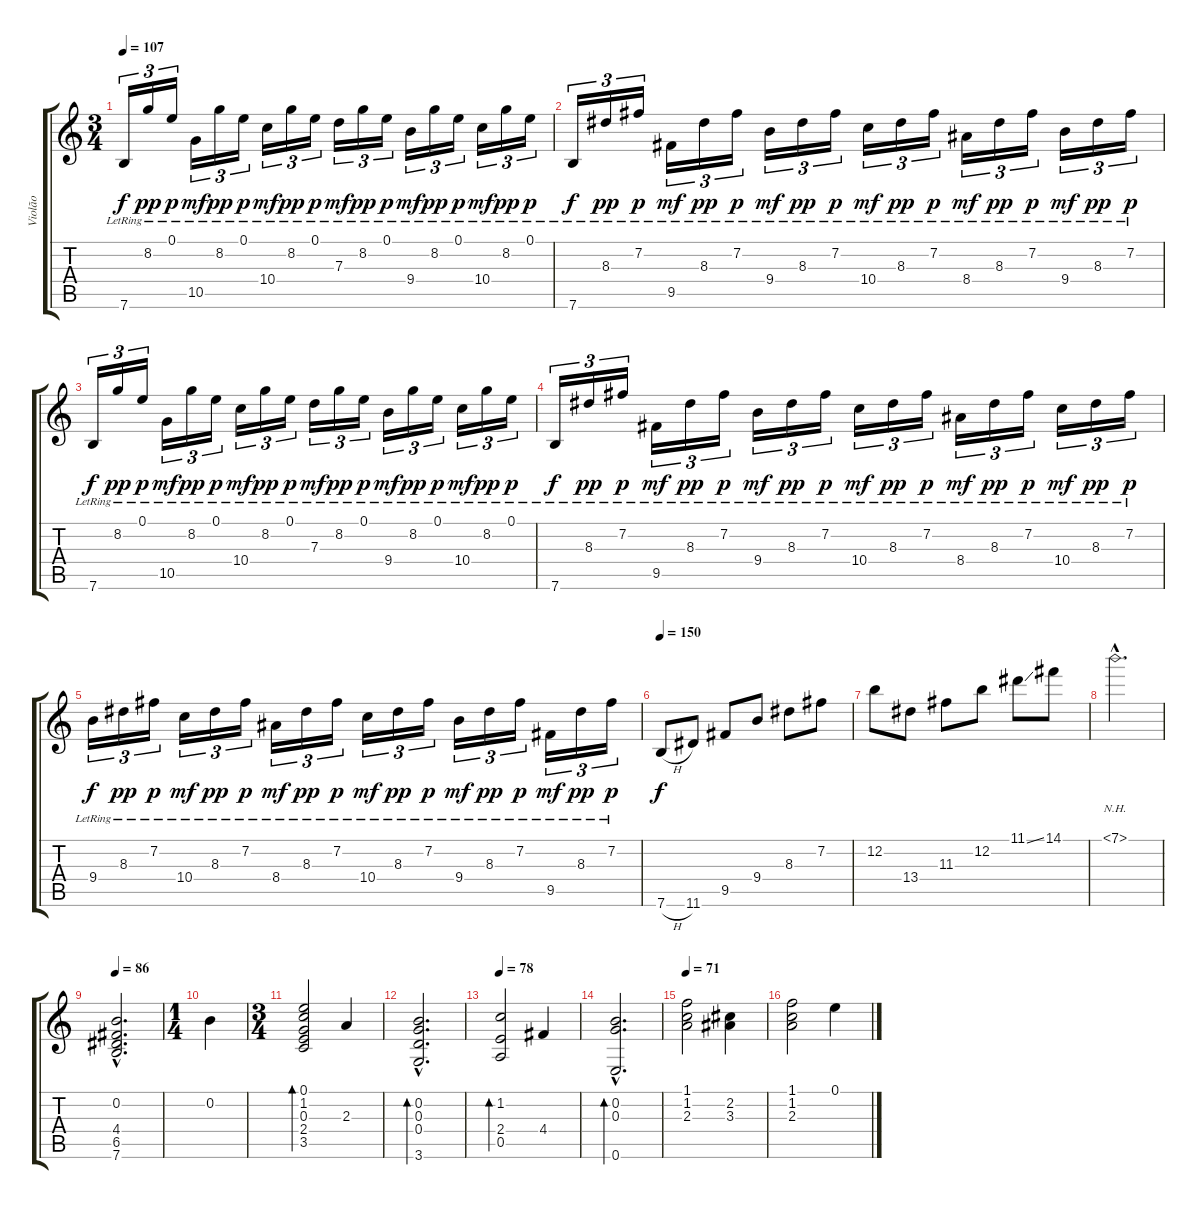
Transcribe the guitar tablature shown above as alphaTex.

\track ("Violão" "Violão") {instrument acousticguitarnylon}
\staff {score tabs}
\tuning (E4 B3 G3 D3 A2 E2) {hide}
\ts (3 4)
\tempo 107
\clef g2
\ks c
7.6{lr}.16{tu (3 2) dy f} 8.2{lr}.16{tu (3 2) dy pp} 0.1{lr}.16{tu (3 2) dy p} 10.5{lr}.16{tu (3 2) dy mf} 8.2{lr}.16{tu (3 2) dy pp} 0.1{lr}.16{tu (3 2) dy p} 10.4{lr}.16{tu (3 2) dy mf} 8.2{lr}.16{tu (3 2) dy pp} 0.1{lr}.16{tu (3 2) dy p} 7.3{lr}.16{tu (3 2) dy mf} 8.2{lr}.16{tu (3 2) dy pp} 0.1{lr}.16{tu (3 2) dy p} 9.4{lr}.16{tu (3 2) dy mf} 8.2{lr}.16{tu (3 2) dy pp} 0.1{lr}.16{tu (3 2) dy p} 10.4{lr}.16{tu (3 2) dy mf} 8.2{lr}.16{tu (3 2) dy pp} 0.1{lr}.16{tu (3 2) dy p} |
7.6{lr}.16{tu (3 2) dy f} 8.3{lr}.16{tu (3 2) dy pp} 7.2{lr}.16{tu (3 2) dy p} 9.5{lr}.16{tu (3 2) dy mf} 8.3{lr}.16{tu (3 2) dy pp} 7.2{lr}.16{tu (3 2) dy p} 9.4{lr}.16{tu (3 2) dy mf} 8.3{lr}.16{tu (3 2) dy pp} 7.2{lr}.16{tu (3 2) dy p} 10.4{lr}.16{tu (3 2) dy mf} 8.3{lr}.16{tu (3 2) dy pp} 7.2{lr}.16{tu (3 2) dy p} 8.4{lr}.16{tu (3 2) dy mf} 8.3{lr}.16{tu (3 2) dy pp} 7.2{lr}.16{tu (3 2) dy p} 9.4{lr}.16{tu (3 2) dy mf} 8.3{lr}.16{tu (3 2) dy pp} 7.2{lr}.16{tu (3 2) dy p} |
7.6{lr}.16{tu (3 2) dy f} 8.2{lr}.16{tu (3 2) dy pp} 0.1{lr}.16{tu (3 2) dy p} 10.5{lr}.16{tu (3 2) dy mf} 8.2{lr}.16{tu (3 2) dy pp} 0.1{lr}.16{tu (3 2) dy p} 10.4{lr}.16{tu (3 2) dy mf} 8.2{lr}.16{tu (3 2) dy pp} 0.1{lr}.16{tu (3 2) dy p} 7.3{lr}.16{tu (3 2) dy mf} 8.2{lr}.16{tu (3 2) dy pp} 0.1{lr}.16{tu (3 2) dy p} 9.4{lr}.16{tu (3 2) dy mf} 8.2{lr}.16{tu (3 2) dy pp} 0.1{lr}.16{tu (3 2) dy p} 10.4{lr}.16{tu (3 2) dy mf} 8.2{lr}.16{tu (3 2) dy pp} 0.1{lr}.16{tu (3 2) dy p} |
7.6{lr}.16{tu (3 2) dy f} 8.3{lr}.16{tu (3 2) dy pp} 7.2{lr}.16{tu (3 2) dy p} 9.5{lr}.16{tu (3 2) dy mf} 8.3{lr}.16{tu (3 2) dy pp} 7.2{lr}.16{tu (3 2) dy p} 9.4{lr}.16{tu (3 2) dy mf} 8.3{lr}.16{tu (3 2) dy pp} 7.2{lr}.16{tu (3 2) dy p} 10.4{lr}.16{tu (3 2) dy mf} 8.3{lr}.16{tu (3 2) dy pp} 7.2{lr}.16{tu (3 2) dy p} 8.4{lr}.16{tu (3 2) dy mf} 8.3{lr}.16{tu (3 2) dy pp} 7.2{lr}.16{tu (3 2) dy p} 10.4{lr}.16{tu (3 2) dy mf} 8.3{lr}.16{tu (3 2) dy pp} 7.2{lr}.16{tu (3 2) dy p} |
9.4{lr}.16{tu (3 2) dy f} 8.3{lr}.16{tu (3 2) dy pp} 7.2{lr}.16{tu (3 2) dy p} 10.4{lr}.16{tu (3 2) dy mf} 8.3{lr}.16{tu (3 2) dy pp} 7.2{lr}.16{tu (3 2) dy p} 8.4{lr}.16{tu (3 2) dy mf} 8.3{lr}.16{tu (3 2) dy pp} 7.2{lr}.16{tu (3 2) dy p} 10.4{lr}.16{tu (3 2) dy mf} 8.3{lr}.16{tu (3 2) dy pp} 7.2{lr}.16{tu (3 2) dy p} 9.4{lr}.16{tu (3 2) dy mf} 8.3{lr}.16{tu (3 2) dy pp} 7.2{lr}.16{tu (3 2) dy p} 9.5{lr}.16{tu (3 2) dy mf} 8.3{lr}.16{tu (3 2) dy pp} 7.2{lr}.16{tu (3 2) dy p} |
\tempo 150
7.6{h}.8{dy f} 11.6.8 9.5.8 9.4.8 8.3.8 7.2.8 |
12.2.8 13.4.8 11.3.8 12.2.8 11.1{ss}.8 14.1.8 |
7.1{nh hac}.2{d} |
\tempo 86
(0.2{hac} 4.4{hac} 6.5{hac} 7.6{hac}).2{d} |
\ts (1 4)
0.2.4 |
\ts (3 4)
(0.1 1.2 0.3 2.4 3.5).2{bd 120} 2.3.4 |
(0.2{hac} 0.3{hac} 0.4{hac} 3.6{hac}).2{d bd 120} |
\tempo 78
(1.2 2.4 0.5).2{bd 120} 4.4.4 |
(0.2{hac} 0.3{hac} 0.6{hac}).2{d bd 120} |
\tempo 71
(1.1 1.2 2.3).2 (2.2 3.3).4 |
(1.1 1.2 2.3).2 0.1.4
